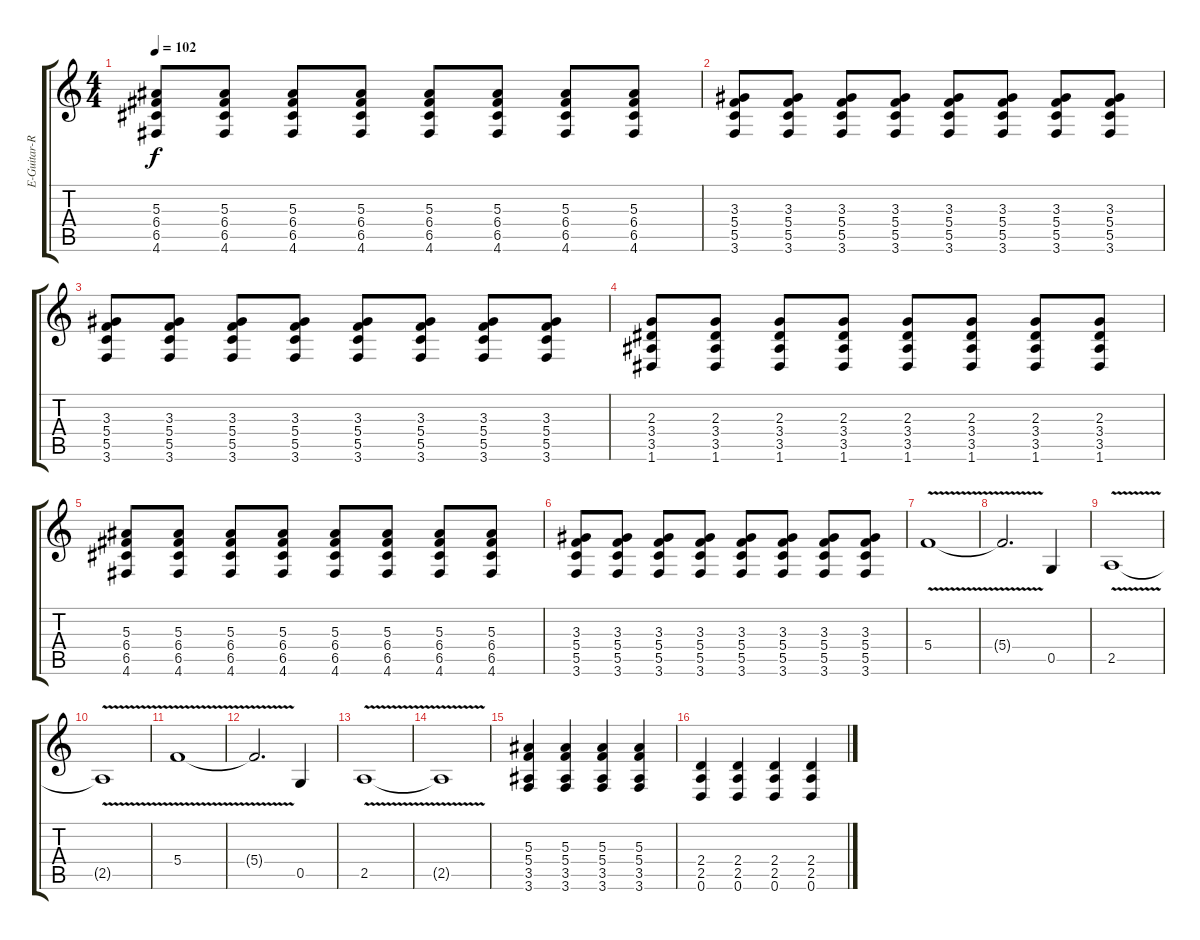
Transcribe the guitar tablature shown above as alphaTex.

\track ("E-Guitar-Right" "E-Guitar-R") {instrument distortionguitar}
\staff {score tabs}
\tuning (D4 A3 F3 C3 G2 D2) {hide}
\ts (4 4)
\tempo 102
\clef g2
\ks c
(5.3 6.4 6.5 4.6).8{dy f} (5.3 6.4 6.5 4.6).8 (5.3 6.4 6.5 4.6).8 (5.3 6.4 6.5 4.6).8 (5.3 6.4 6.5 4.6).8 (5.3 6.4 6.5 4.6).8 (5.3 6.4 6.5 4.6).8 (5.3 6.4 6.5 4.6).8 |
(3.3 5.4 5.5 3.6).8 (3.3 5.4 5.5 3.6).8 (3.3 5.4 5.5 3.6).8 (3.3 5.4 5.5 3.6).8 (3.3 5.4 5.5 3.6).8 (3.3 5.4 5.5 3.6).8 (3.3 5.4 5.5 3.6).8 (3.3 5.4 5.5 3.6).8 |
(3.3 5.4 5.5 3.6).8 (3.3 5.4 5.5 3.6).8 (3.3 5.4 5.5 3.6).8 (3.3 5.4 5.5 3.6).8 (3.3 5.4 5.5 3.6).8 (3.3 5.4 5.5 3.6).8 (3.3 5.4 5.5 3.6).8 (3.3 5.4 5.5 3.6).8 |
(2.3 3.4 3.5 1.6).8 (2.3 3.4 3.5 1.6).8 (2.3 3.4 3.5 1.6).8 (2.3 3.4 3.5 1.6).8 (2.3 3.4 3.5 1.6).8 (2.3 3.4 3.5 1.6).8 (2.3 3.4 3.5 1.6).8 (2.3 3.4 3.5 1.6).8 |
(5.3 6.4 6.5 4.6).8 (5.3 6.4 6.5 4.6).8 (5.3 6.4 6.5 4.6).8 (5.3 6.4 6.5 4.6).8 (5.3 6.4 6.5 4.6).8 (5.3 6.4 6.5 4.6).8 (5.3 6.4 6.5 4.6).8 (5.3 6.4 6.5 4.6).8 |
(3.3 5.4 5.5 3.6).8 (3.3 5.4 5.5 3.6).8 (3.3 5.4 5.5 3.6).8 (3.3 5.4 5.5 3.6).8 (3.3 5.4 5.5 3.6).8 (3.3 5.4 5.5 3.6).8 (3.3 5.4 5.5 3.6).8 (3.3 5.4 5.5 3.6).8 |
5.4{v}.1 |
5.4{t}.2{d} 0.5.4 |
2.5{v}.1 |
2.5{t}.1 |
5.4{v}.1 |
5.4{t}.2{d} 0.5.4 |
2.5{v}.1 |
2.5{t}.1 |
(5.3 5.4 3.5 3.6).4 (5.3 5.4 3.5 3.6).4 (5.3 5.4 3.5 3.6).4 (5.3 5.4 3.5 3.6).4 |
(2.4 2.5 0.6).4 (2.4 2.5 0.6).4 (2.4 2.5 0.6).4 (2.4 2.5 0.6).4
